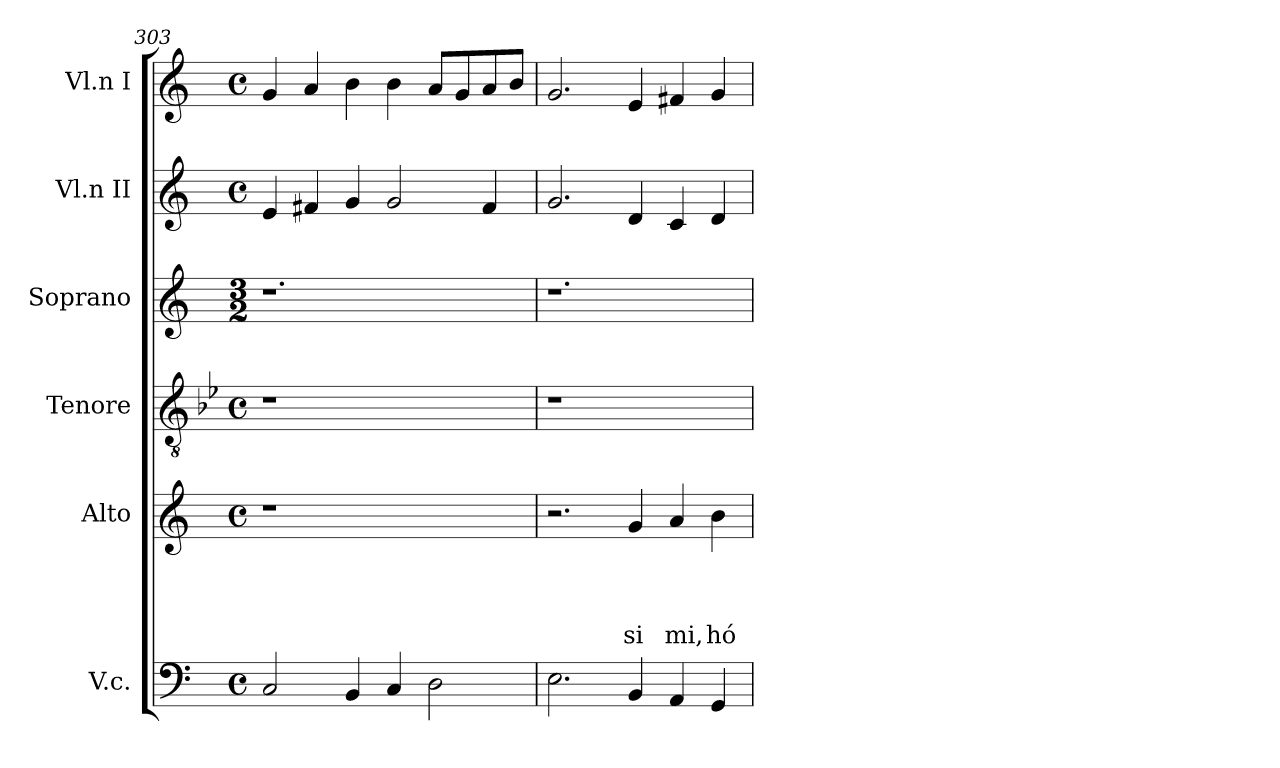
**kern	**kern	**text	**text	**text	**text	**kern	**kern	**kern	**kern
*part6	*part5	*part5	*part5	*part5	*part5	*part4	*part3	*part2	*part1
*staff6	*staff5	*staff5	*staff5	*staff5	*staff5	*staff4	*staff3	*staff2	*staff1
*I"V.c.	*I"Alto	*	*	*	*	*I"Tenore	*I"Soprano	*I"Vl.n II	*I"Vl.n I
*I'V.c.	*I'Alto	*	*	*	*	*I'Tenore	*I'Soprano	*I'Vl.n II	*I'Vl.n I
*clefF4	*clefG2	*	*	*	*	*clefGv2	*clefG2	*clefG2	*clefG2
*k[]	*k[]	*	*	*	*	*k[b-e-]	*k[]	*k[]	*k[]
*C:	*C:	*	*	*	*	*B-:	*C:	*C:	*C:
*M4/4	*M4/4	*	*	*	*	*M4/4	*M3/2	*M4/4	*M4/4
*met(c)	*met(c)	*	*	*	*	*met(c)	*	*met(c)	*met(c)
=303	=303	=303	=303	=303	=303	=303	=303	=303	=303
!	!LO:N:vis=1	!	!	!	!	!	!	!	!
2C/	1r	.	.	.	.	1r	1.r	4e/	4g/
.	.	.	.	.	.	.	.	4f#X/	4a/
4BB/	.	.	.	.	.	.	.	4g/	4b\
4C/	.	.	.	.	.	.	.	2g/	4b\
2D\	2ryy	.	.	.	.	2ryy	.	.	8a/L
.	.	.	.	.	.	.	.	.	8g/
.	.	.	.	.	.	.	.	4f#/	8a/
.	.	.	.	.	.	.	.	.	8b/J
!!LO:LB:g=z
=304	=304	=304	=304	=304	=304	=304	=304	=304	=304
2.E\	2.r	.	.	.	.	1r	1.r	2.g/	2.g/
!	!	!	!	!	!LO:LY:b	!	!	!	!
4BB/	4g/	.	.	.	si	.	.	4d/	4e/
!	!	!	!	!	!LO:LY:b	!	!	!	!
4AA/	4a/	.	.	.	mi,	2ryy	.	4c/	4f#X/
!	!	!	!	!	!LO:LY:b	!	!	!	!
4GG/	4b\	.	.	.	hó	.	.	4d/	4g/
=	=	=	=	=	=	=	=	=	=
*-	*-	*-	*-	*-	*-	*-	*-	*-	*-
